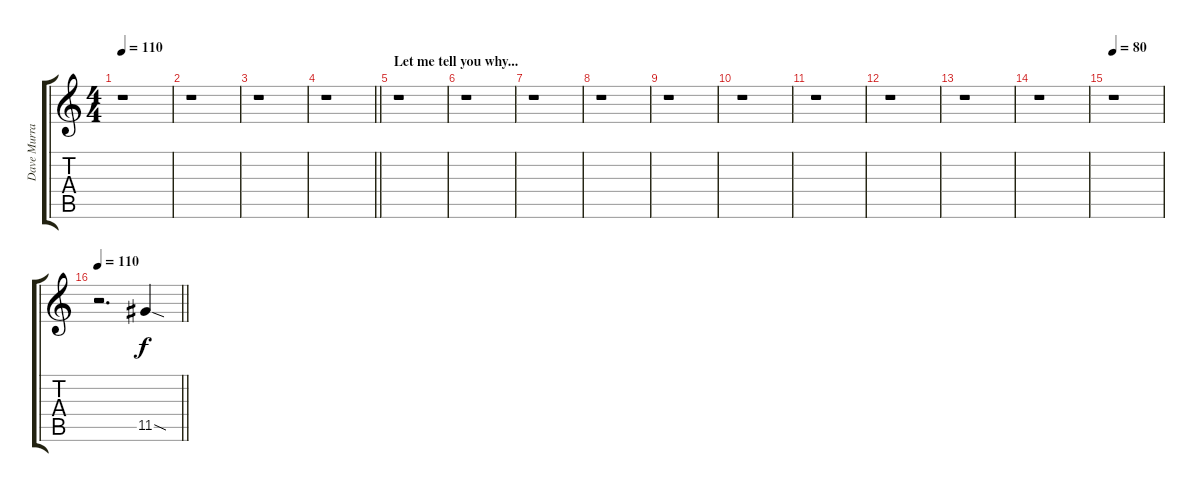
\track ("Dave Murray : (Distortion)" "Dave Murra") {instrument distortionguitar}
\staff {score tabs}
\tuning (E4 B3 G3 D3 A2 E2) {hide}
\ts (4 4)
\tempo 110
\clef g2
\ks c
r.1{dy f} |
r.1 |
r.1 |
\barLineRight lightlight
r.1 |
\section ("" "Let me tell you why...")
r.1 |
r.1 |
r.1 |
r.1 |
r.1 |
r.1 |
r.1 |
r.1 |
r.1 |
r.1 |
\tempo 80
r.1 |
\tempo 110
\barLineRight lightlight
r.2{d} 11.5{sod}.4
